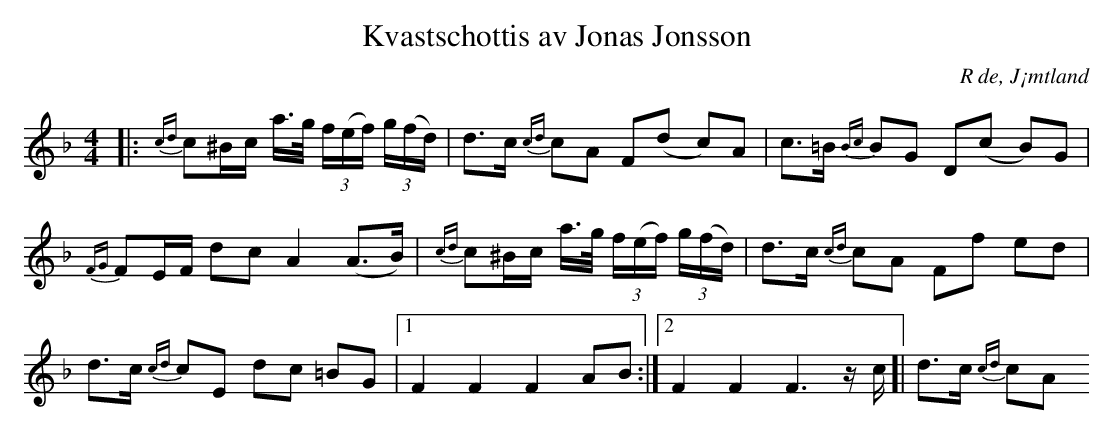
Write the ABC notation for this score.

X:1
T:Kvastschottis av Jonas Jonsson
O:R de, J¡mtland
M:4/4
L:1/16
K:F
|: {cd}c2^Bc a>g (3f(ef) (3g(fd) | d2>c2 {cd}c2A2 F2(d2- c2)A2 | c2>=B2 {Bc}B2G2 D2(c2- B2)G2 | {FG}F2EF d2c2 A4 (A2>B2) | {cd}c2^Bc a>g (3f(ef) (3g(fd) | d2>c2 {cd}c2A2 F2f2 e2d2 | d2>c2 {cd}c2E2 d2c2 =B2G2 |1 F4 F4 F4 A2B2 :|2 F4 F4 F4> z2c ]| d2>c2 {cd}c2A2
